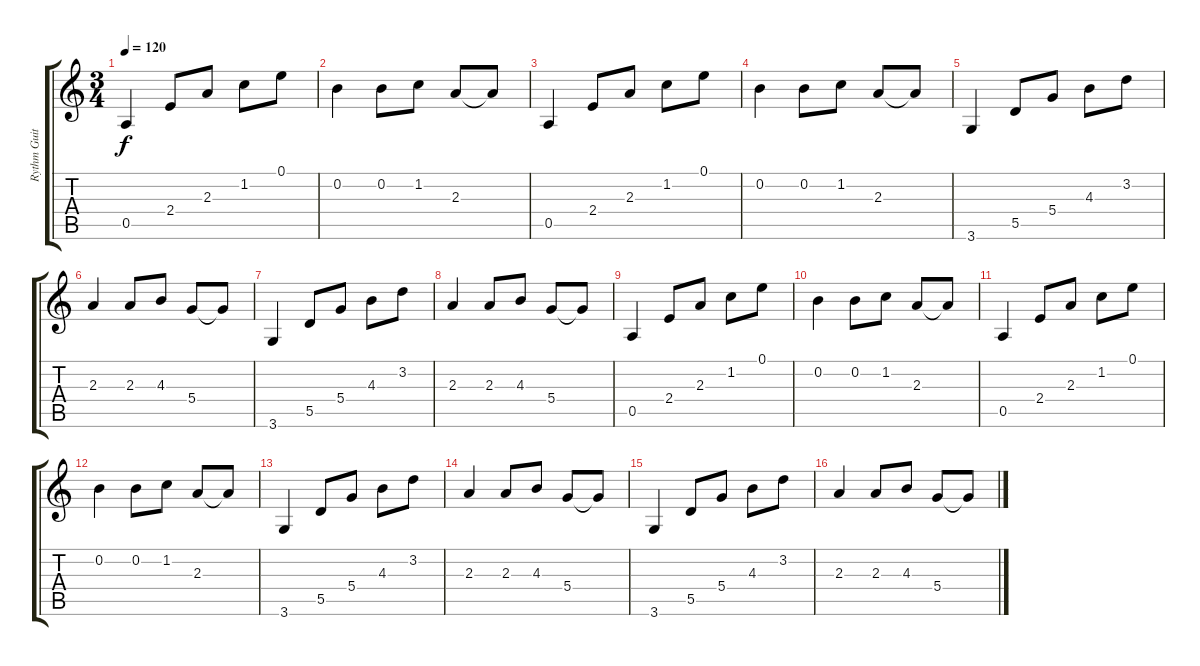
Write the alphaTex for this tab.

\track ("Rythm Guitar" "Rythm Guit") {instrument electricguitarclean}
\staff {score tabs}
\tuning (E4 B3 G3 D3 A2 E2) {hide}
\ts (3 4)
\tempo 120
\clef g2
\ks c
0.5.4{dy f} 2.4.8 2.3.8 1.2.8 0.1.8 |
0.2.4 0.2.8 1.2.8 2.3.8 2.3{t}.8 |
0.5.4 2.4.8 2.3.8 1.2.8 0.1.8 |
0.2.4 0.2.8 1.2.8 2.3.8 2.3{t}.8 |
3.6.4 5.5.8 5.4.8 4.3.8 3.2.8 |
2.3.4 2.3.8 4.3.8 5.4.8 5.4{t}.8 |
3.6.4 5.5.8 5.4.8 4.3.8 3.2.8 |
2.3.4 2.3.8 4.3.8 5.4.8 5.4{t}.8 |
0.5.4 2.4.8 2.3.8 1.2.8 0.1.8 |
0.2.4 0.2.8 1.2.8 2.3.8 2.3{t}.8 |
0.5.4 2.4.8 2.3.8 1.2.8 0.1.8 |
0.2.4 0.2.8 1.2.8 2.3.8 2.3{t}.8 |
3.6.4 5.5.8 5.4.8 4.3.8 3.2.8 |
2.3.4 2.3.8 4.3.8 5.4.8 5.4{t}.8 |
3.6.4 5.5.8 5.4.8 4.3.8 3.2.8 |
2.3.4 2.3.8 4.3.8 5.4.8 5.4{t}.8
